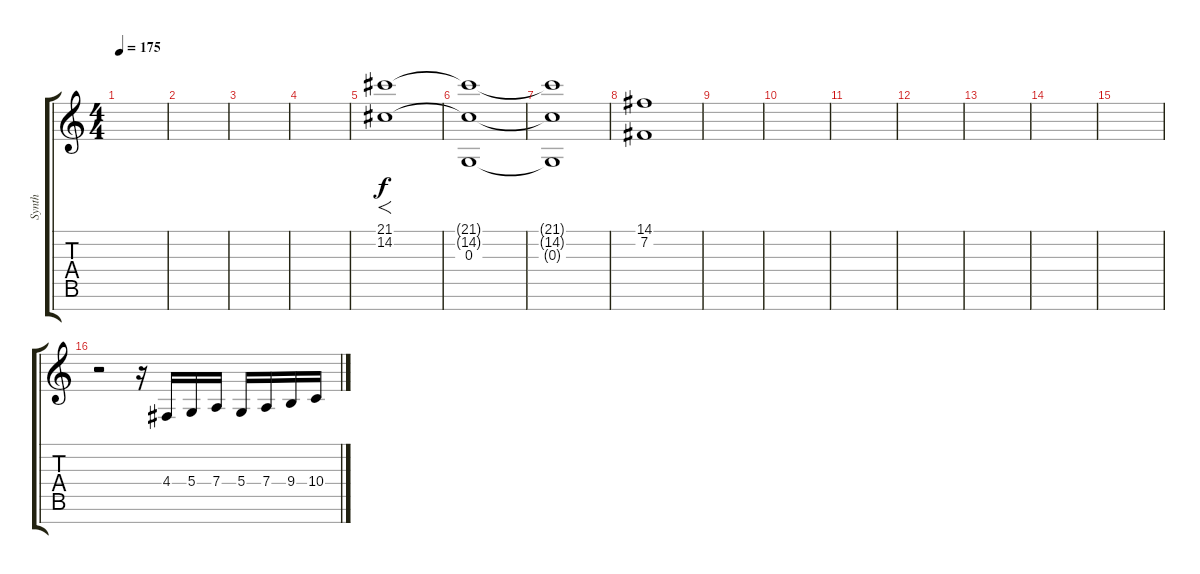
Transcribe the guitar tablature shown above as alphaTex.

\track ("Synth" "Synth") {instrument choiraahs}
\staff {score tabs}
\tuning (E4 B3 G3 D3 A2 E2 B1) {hide}
\ts (4 4)
\tempo 175
\clef g2
\ks c
|
|
|
|
(21.1 14.2).1{f} |
(21.1{t} 14.2{t} 0.3).1 |
(21.1{t} 14.2{t} 0.3{t}).1 |
(14.1 7.2).1 |
|
|
|
|
|
|
|
r.2{volume 9} r.16 4.4.16 5.4.16 7.4.16 5.4.16 7.4.16 9.4.16 10.4.16
